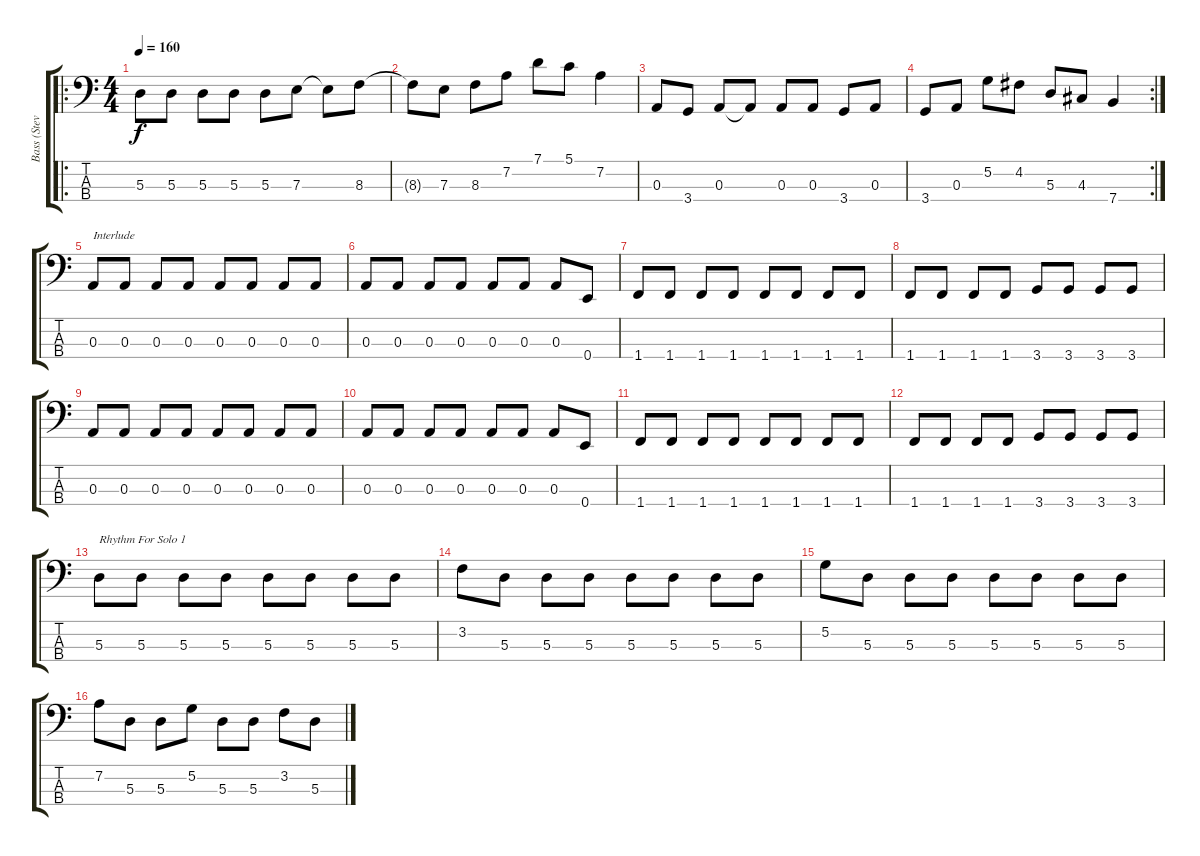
\track ("Bass (Steve)" "Bass (Stev") {instrument electricbasspick}
\staff {score tabs}
\tuning (G2 D2 A1 E1) {hide}
\ro
\ts (4 4)
\tempo 160
\clef f4
\ks c
5.3.8{dy f} 5.3.8 5.3.8 5.3.8 5.3.8 7.3.8 7.3{t}.8 8.3.8 |
8.3{t}.8 7.3.8 8.3.8 7.2.8 7.1.8 5.1.8 7.2.4 |
0.3.8 3.4.8 0.3.8 0.3{t}.8 0.3.8 0.3.8 3.4.8 0.3.8 |
\rc 2
3.4.8 0.3.8 5.2.8 4.2.8 5.3.8 4.3.8 7.4.4 |
0.3.8{txt "Interlude"} 0.3.8 0.3.8 0.3.8 0.3.8 0.3.8 0.3.8 0.3.8 |
0.3.8 0.3.8 0.3.8 0.3.8 0.3.8 0.3.8 0.3.8 0.4.8 |
1.4.8 1.4.8 1.4.8 1.4.8 1.4.8 1.4.8 1.4.8 1.4.8 |
1.4.8 1.4.8 1.4.8 1.4.8 3.4.8 3.4.8 3.4.8 3.4.8 |
0.3.8 0.3.8 0.3.8 0.3.8 0.3.8 0.3.8 0.3.8 0.3.8 |
0.3.8 0.3.8 0.3.8 0.3.8 0.3.8 0.3.8 0.3.8 0.4.8 |
1.4.8 1.4.8 1.4.8 1.4.8 1.4.8 1.4.8 1.4.8 1.4.8 |
1.4.8 1.4.8 1.4.8 1.4.8 3.4.8 3.4.8 3.4.8 3.4.8 |
5.3.8{txt "Rhythm For Solo 1"} 5.3.8 5.3.8 5.3.8 5.3.8 5.3.8 5.3.8 5.3.8 |
3.2.8 5.3.8 5.3.8 5.3.8 5.3.8 5.3.8 5.3.8 5.3.8 |
5.2.8 5.3.8 5.3.8 5.3.8 5.3.8 5.3.8 5.3.8 5.3.8 |
7.2.8 5.3.8 5.3.8 5.2.8 5.3.8 5.3.8 3.2.8 5.3.8
